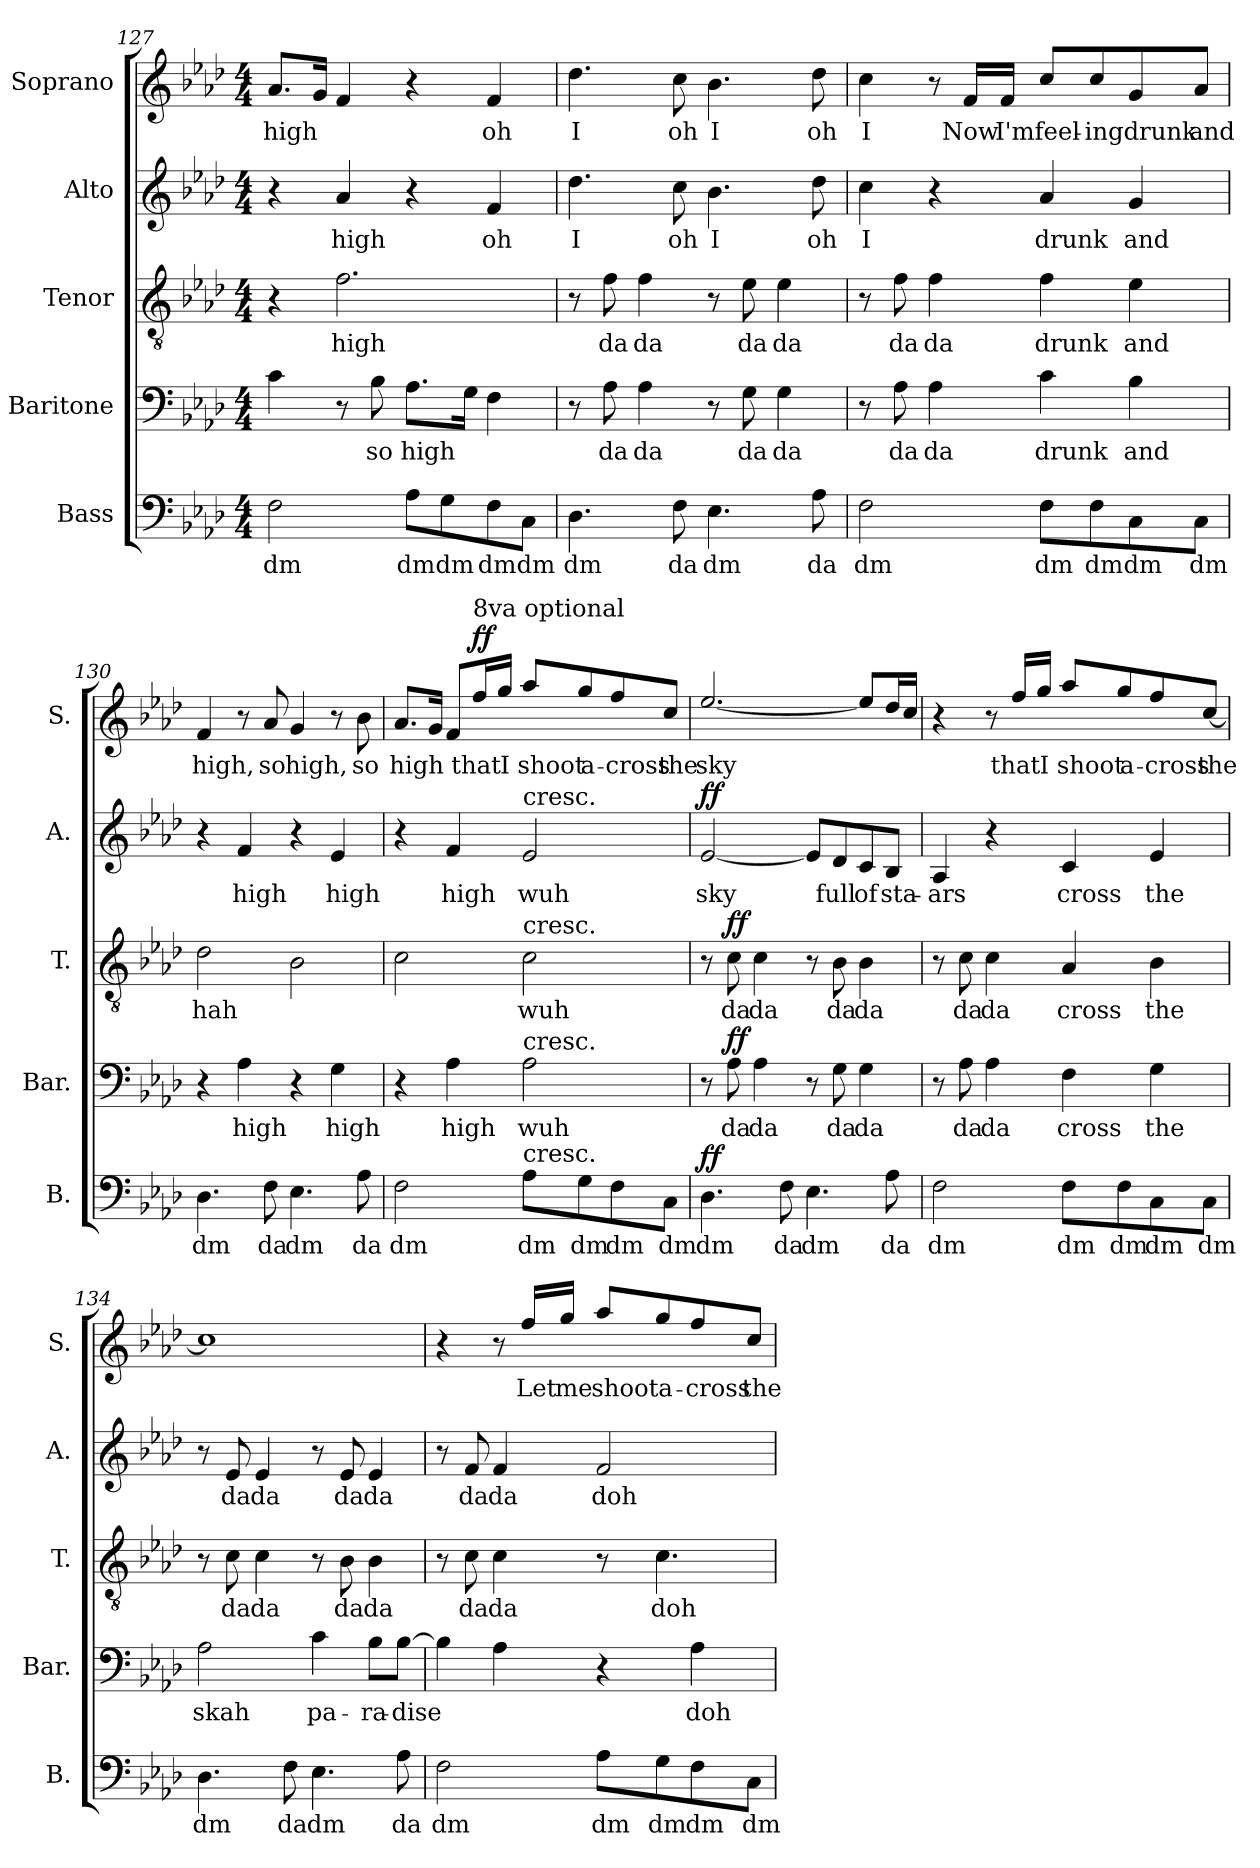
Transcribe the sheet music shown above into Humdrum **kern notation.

**kern	**text	**dynam	**kern	**text	**dynam	**kern	**text	**dynam	**kern	**text	**dynam	**kern	**text	**dynam
*part5	*part5	*part5	*part4	*part4	*part4	*part3	*part3	*part3	*part2	*part2	*part2	*part1	*part1	*part1
*staff5	*staff5	*staff5	*staff4	*staff4	*staff4	*staff3	*staff3	*staff3	*staff2	*staff2	*staff2	*staff1	*staff1	*staff1
*I"Bass	*	*	*I"Baritone	*	*	*I"Tenor	*	*	*I"Alto	*	*	*I"Soprano	*	*
*I'B.	*	*	*I'Bar.	*	*	*I'T.	*	*	*I'A.	*	*	*I'S.	*	*
*clefF4	*	*	*clefF4	*	*	*clefGv2	*	*	*clefG2	*	*	*clefG2	*	*
*k[b-e-a-d-]	*	*	*k[b-e-a-d-]	*	*	*k[b-e-a-d-]	*	*	*k[b-e-a-d-]	*	*	*k[b-e-a-d-]	*	*
*M4/4	*	*	*M4/4	*	*	*M4/4	*	*	*M4/4	*	*	*M4/4	*	*
=127	=127	=127	=127	=127	=127	=127	=127	=127	=127	=127	=127	=127	=127	=127
!	!LO:LY:b	!	!	!	!	!	!	!	!	!	!	!	!LO:LY:b	!
2F\	dm	.	4c\	.	.	4r	.	.	4r	.	.	8.a-/L	high	.
.	.	.	.	.	.	.	.	.	.	.	.	16g/Jk	.	.
!	!	!	!	!	!	!	!LO:LY:b	!	!	!LO:LY:b	!	!	!	!
.	.	.	8r	.	.	2.f\	high	.	4a-/	high	.	4f/	.	.
!	!	!	!	!LO:LY:b	!	!	!	!	!	!	!	!	!	!
.	.	.	8B-\	so	.	.	.	.	.	.	.	.	.	.
!	!LO:LY:b	!	!	!LO:LY:b	!	!	!	!	!	!	!	!	!	!
8A-\L	dm	.	8.A-\L	high	.	.	.	.	4r	.	.	4r	.	.
!	!LO:LY:b	!	!	!	!	!	!	!	!	!	!	!	!	!
8G\	dm	.	.	.	.	.	.	.	.	.	.	.	.	.
.	.	.	16G\Jk	.	.	.	.	.	.	.	.	.	.	.
!	!LO:LY:b	!	!	!	!	!	!	!	!	!LO:LY:b	!	!	!LO:LY:b	!
8F\	dm	.	4F\	.	.	.	.	.	4f/	oh	.	4f/	oh	.
!	!LO:LY:b	!	!	!	!	!	!	!	!	!	!	!	!	!
8C\J	dm	.	.	.	.	.	.	.	.	.	.	.	.	.
=128	=128	=128	=128	=128	=128	=128	=128	=128	=128	=128	=128	=128	=128	=128
!	!LO:LY:b	!	!	!	!	!	!	!	!	!LO:LY:b	!	!	!LO:LY:b	!
4.D-\	dm	.	8r	.	.	8r	.	.	4.dd-\	I	.	4.dd-\	I	.
!	!	!	!	!LO:LY:b	!	!	!LO:LY:b	!	!	!	!	!	!	!
.	.	.	8A-\	da	.	8f\	da	.	.	.	.	.	.	.
!	!	!	!	!LO:LY:b	!	!	!LO:LY:b	!	!	!	!	!	!	!
.	.	.	4A-\	da	.	4f\	da	.	.	.	.	.	.	.
!	!LO:LY:b	!	!	!	!	!	!	!	!	!LO:LY:b	!	!	!LO:LY:b	!
8F\	da	.	.	.	.	.	.	.	8cc\	oh	.	8cc\	oh	.
!	!LO:LY:b	!	!	!	!	!	!	!	!	!LO:LY:b	!	!	!LO:LY:b	!
4.E-\	dm	.	8r	.	.	8r	.	.	4.b-\	I	.	4.b-\	I	.
!	!	!	!	!LO:LY:b	!	!	!LO:LY:b	!	!	!	!	!	!	!
.	.	.	8G\	da	.	8e-\	da	.	.	.	.	.	.	.
!	!	!	!	!LO:LY:b	!	!	!LO:LY:b	!	!	!	!	!	!	!
.	.	.	4G\	da	.	4e-\	da	.	.	.	.	.	.	.
!	!LO:LY:b	!	!	!	!	!	!	!	!	!LO:LY:b	!	!	!LO:LY:b	!
8A-\	da	.	.	.	.	.	.	.	8dd-\	oh	.	8dd-\	oh	.
!!LO:LB:g=z
=129	=129	=129	=129	=129	=129	=129	=129	=129	=129	=129	=129	=129	=129	=129
!	!LO:LY:b	!	!	!	!	!	!	!	!	!LO:LY:b	!	!	!LO:LY:b	!
2F\	dm	.	8r	.	.	8r	.	.	4cc\	I	.	4cc\	I	.
!	!	!	!	!LO:LY:b	!	!	!LO:LY:b	!	!	!	!	!	!	!
.	.	.	8A-\	da	.	8f\	da	.	.	.	.	.	.	.
!	!	!	!	!LO:LY:b	!	!	!LO:LY:b	!	!	!	!	!	!	!
.	.	.	4A-\	da	.	4f\	da	.	4r	.	.	8r	.	.
!	!	!	!	!	!	!	!	!	!	!	!	!	!LO:LY:b	!
.	.	.	.	.	.	.	.	.	.	.	.	16f/LL	Now	.
!	!	!	!	!	!	!	!	!	!	!	!	!	!LO:LY:b	!
.	.	.	.	.	.	.	.	.	.	.	.	16f/JJ	I'm	.
!	!LO:LY:b	!	!	!LO:LY:b	!	!	!LO:LY:b	!	!	!LO:LY:b	!	!	!LO:LY:b	!
8F\L	dm	.	4c\	drunk	.	4f\	drunk	.	4a-/	drunk	.	8cc/L	feel-	.
!	!LO:LY:b	!	!	!	!	!	!	!	!	!	!	!	!LO:LY:b	!
8F\	dm	.	.	.	.	.	.	.	.	.	.	8cc/	-ing	.
!	!LO:LY:b	!	!	!LO:LY:b	!	!	!LO:LY:b	!	!	!LO:LY:b	!	!	!LO:LY:b	!
8C\	dm	.	4B-\	and	.	4e-\	and	.	4g/	and	.	8g/	drunk	.
!	!LO:LY:b	!	!	!	!	!	!	!	!	!	!	!	!LO:LY:b	!
8C\J	dm	.	.	.	.	.	.	.	.	.	.	8a-/J	and	.
=130	=130	=130	=130	=130	=130	=130	=130	=130	=130	=130	=130	=130	=130	=130
!	!LO:LY:b	!	!	!	!	!	!LO:LY:b	!	!	!	!	!	!LO:LY:b	!
4.D-\	dm	.	4r	.	.	2d-\	hah	.	4r	.	.	4f/	high,	.
!	!	!	!	!LO:LY:b	!	!	!	!	!	!LO:LY:b	!	!	!	!
.	.	.	4A-\	high	.	.	.	.	4f/	high	.	8r	.	.
!	!LO:LY:b	!	!	!	!	!	!	!	!	!	!	!	!LO:LY:b	!
8F\	da	.	.	.	.	.	.	.	.	.	.	8a-/	so	.
!	!LO:LY:b	!	!	!	!	!	!	!	!	!	!	!	!LO:LY:b	!
4.E-\	dm	.	4r	.	.	2B-\	.	.	4r	.	.	4g/	high,	.
!	!	!	!	!LO:LY:b	!	!	!	!	!	!LO:LY:b	!	!	!	!
.	.	.	4G\	high	.	.	.	.	4e-/	high	.	8r	.	.
!	!LO:LY:b	!	!	!	!	!	!	!	!	!	!	!	!LO:LY:b	!
8A-\	da	.	.	.	.	.	.	.	.	.	.	8b-\	so	.
=131	=131	=131	=131	=131	=131	=131	=131	=131	=131	=131	=131	=131	=131	=131
!	!LO:LY:b	!	!	!	!	!	!	!	!	!	!	!	!LO:LY:b	!
2F\	dm	.	4r	.	.	2c\	.	.	4r	.	.	8.a-/L	high	.
.	.	.	.	.	.	.	.	.	.	.	.	16g/Jk	.	.
!	!	!	!	!LO:LY:b	!	!	!	!	!	!LO:LY:b	!	!	!	!
.	.	.	4A-\	high	.	.	.	.	4f/	high	.	8f/L	.	.
!	!	!	!	!	!	!	!	!	!	!	!	!LO:TX:a:t=8va optional	!	!
!	!	!	!	!	!	!	!	!	!	!	!	!	!LO:LY:b	!LO:DY:a
.	.	.	.	.	.	.	.	.	.	.	.	16ff/L	that	ff
!	!	!	!	!	!	!	!	!	!	!	!	!	!LO:LY:b	!
.	.	.	.	.	.	.	.	.	.	.	.	16gg/JJ	I	.
!	!	!	!	!	!	!	!	!	!LO:TX:a:t=cresc.	!	!	!	!	!
!	!	!	!	!	!	!LO:TX:a:t=cresc.	!	!	!	!	!	!	!	!
!	!	!	!LO:TX:a:t=cresc.	!	!	!	!	!	!	!	!	!	!	!
!LO:TX:a:t=cresc.	!	!	!	!	!	!	!	!	!	!	!	!	!	!
!	!LO:LY:b	!	!	!LO:LY:b	!	!	!LO:LY:b	!	!	!LO:LY:b	!	!	!LO:LY:b	!
8A-\L	dm	.	2A-\	wuh	.	2c\	wuh	.	2e-/	wuh	.	8aa-/L	shoot	.
!	!LO:LY:b	!	!	!	!	!	!	!	!	!	!	!	!LO:LY:b	!
8G\	dm	.	.	.	.	.	.	.	.	.	.	8gg/	a-	.
!	!LO:LY:b	!	!	!	!	!	!	!	!	!	!	!	!LO:LY:b	!
8F\	dm	.	.	.	.	.	.	.	.	.	.	8ff/	-cross	.
!	!LO:LY:b	!	!	!	!	!	!	!	!	!	!	!	!LO:LY:b	!
8C\J	dm	.	.	.	.	.	.	.	.	.	.	8cc/J	the	.
=132	=132	=132	=132	=132	=132	=132	=132	=132	=132	=132	=132	=132	=132	=132
!	!LO:LY:b	!LO:DY:a	!	!	!	!	!	!	!	!LO:LY:b	!LO:DY:a	!	!LO:LY:b	!
4.D-\	dm	ff	8r	.	.	8r	.	.	[2e-/	sky	ff	[2.ee-/	sky	.
!	!	!	!	!LO:LY:b	!LO:DY:a	!	!LO:LY:b	!LO:DY:a	!	!	!	!	!	!
.	.	.	8A-\	da	ff	8c\	da	ff	.	.	.	.	.	.
!	!	!	!	!LO:LY:b	!	!	!LO:LY:b	!	!	!	!	!	!	!
.	.	.	4A-\	da	.	4c\	da	.	.	.	.	.	.	.
!	!LO:LY:b	!	!	!	!	!	!	!	!	!	!	!	!	!
8F\	da	.	.	.	.	.	.	.	.	.	.	.	.	.
!	!LO:LY:b	!	!	!	!	!	!	!	!	!	!	!	!	!
4.E-\	dm	.	8r	.	.	8r	.	.	8e-/L]	.	.	.	.	.
!	!	!	!	!LO:LY:b	!	!	!LO:LY:b	!	!	!LO:LY:b	!	!	!	!
.	.	.	8G\	da	.	8B-\	da	.	8d-/	full	.	.	.	.
!	!	!	!	!LO:LY:b	!	!	!LO:LY:b	!	!	!LO:LY:b	!	!	!	!
.	.	.	4G\	da	.	4B-\	da	.	8c/	of	.	8ee-/L]	.	.
!	!LO:LY:b	!	!	!	!	!	!	!	!	!LO:LY:b	!	!	!	!
8A-\	da	.	.	.	.	.	.	.	8B-/J	sta-	.	16dd-/L	.	.
.	.	.	.	.	.	.	.	.	.	.	.	16cc/JJ	.	.
=133	=133	=133	=133	=133	=133	=133	=133	=133	=133	=133	=133	=133	=133	=133
!	!LO:LY:b	!	!	!	!	!	!	!	!	!LO:LY:b	!	!	!	!
2F\	dm	.	8r	.	.	8r	.	.	4A-/	-ars	.	4r	.	.
!	!	!	!	!LO:LY:b	!	!	!LO:LY:b	!	!	!	!	!	!	!
.	.	.	8A-\	da	.	8c\	da	.	.	.	.	.	.	.
!	!	!	!	!LO:LY:b	!	!	!LO:LY:b	!	!	!	!	!	!	!
.	.	.	4A-\	da	.	4c\	da	.	4r	.	.	8r	.	.
!	!	!	!	!	!	!	!	!	!	!	!	!	!LO:LY:b	!
.	.	.	.	.	.	.	.	.	.	.	.	16ff/LL	that	.
!	!	!	!	!	!	!	!	!	!	!	!	!	!LO:LY:b	!
.	.	.	.	.	.	.	.	.	.	.	.	16gg/JJ	I	.
!	!LO:LY:b	!	!	!LO:LY:b	!	!	!LO:LY:b	!	!	!LO:LY:b	!	!	!LO:LY:b	!
8F\L	dm	.	4F\	cross	.	4A-/	cross	.	4c/	cross	.	8aa-/L	shoot	.
!	!LO:LY:b	!	!	!	!	!	!	!	!	!	!	!	!LO:LY:b	!
8F\	dm	.	.	.	.	.	.	.	.	.	.	8gg/	a-	.
!	!LO:LY:b	!	!	!LO:LY:b	!	!	!LO:LY:b	!	!	!LO:LY:b	!	!	!LO:LY:b	!
8C\	dm	.	4G\	the	.	4B-\	the	.	4e-/	the	.	8ff/	-cross	.
!	!LO:LY:b	!	!	!	!	!	!	!	!	!	!	!	!LO:LY:b	!
8C\J	dm	.	.	.	.	.	.	.	.	.	.	[8cc/J	the	.
!!LO:PB:g=z
=134	=134	=134	=134	=134	=134	=134	=134	=134	=134	=134	=134	=134	=134	=134
!	!LO:LY:b	!	!	!LO:LY:b	!	!	!	!	!	!	!	!	!	!
4.D-\	dm	.	2A-\	skah	.	8r	.	.	8r	.	.	1cc]	.	.
!	!	!	!	!	!	!	!LO:LY:b	!	!	!LO:LY:b	!	!	!	!
.	.	.	.	.	.	8c\	da	.	8e-/	da	.	.	.	.
!	!	!	!	!	!	!	!LO:LY:b	!	!	!LO:LY:b	!	!	!	!
.	.	.	.	.	.	4c\	da	.	4e-/	da	.	.	.	.
!	!LO:LY:b	!	!	!	!	!	!	!	!	!	!	!	!	!
8F\	da	.	.	.	.	.	.	.	.	.	.	.	.	.
!	!LO:LY:b	!	!	!LO:LY:b	!	!	!	!	!	!	!	!	!	!
4.E-\	dm	.	4c\	pa-	.	8r	.	.	8r	.	.	.	.	.
!	!	!	!	!	!	!	!LO:LY:b	!	!	!LO:LY:b	!	!	!	!
.	.	.	.	.	.	8B-\	da	.	8e-/	da	.	.	.	.
!	!	!	!	!LO:LY:b	!	!	!LO:LY:b	!	!	!LO:LY:b	!	!	!	!
.	.	.	8B-\L	-ra-	.	4B-\	da	.	4e-/	da	.	.	.	.
!	!LO:LY:b	!	!	!LO:LY:b	!	!	!	!	!	!	!	!	!	!
8A-\	da	.	[8B-\J	-dise	.	.	.	.	.	.	.	.	.	.
=135	=135	=135	=135	=135	=135	=135	=135	=135	=135	=135	=135	=135	=135	=135
!	!LO:LY:b	!	!	!	!	!	!	!	!	!	!	!	!	!
2F\	dm	.	4B-\]	.	.	8r	.	.	8r	.	.	4r	.	.
!	!	!	!	!	!	!	!LO:LY:b	!	!	!LO:LY:b	!	!	!	!
.	.	.	.	.	.	8c\	da	.	8f/	da	.	.	.	.
!	!	!	!	!	!	!	!LO:LY:b	!	!	!LO:LY:b	!	!	!	!
.	.	.	4A-\	.	.	4c\	da	.	4f/	da	.	8r	.	.
!	!	!	!	!	!	!	!	!	!	!	!	!	!LO:LY:b	!
.	.	.	.	.	.	.	.	.	.	.	.	16ff/LL	Let	.
!	!	!	!	!	!	!	!	!	!	!	!	!	!LO:LY:b	!
.	.	.	.	.	.	.	.	.	.	.	.	16gg/JJ	me	.
!	!LO:LY:b	!	!	!	!	!	!	!	!	!LO:LY:b	!	!	!LO:LY:b	!
8A-\L	dm	.	4r	.	.	8r	.	.	2f/	doh	.	8aa-/L	shoot	.
!	!LO:LY:b	!	!	!	!	!	!LO:LY:b	!	!	!	!	!	!LO:LY:b	!
8G\	dm	.	.	.	.	4.c\	doh	.	.	.	.	8gg/	a-	.
!	!LO:LY:b	!	!	!LO:LY:b	!	!	!	!	!	!	!	!	!LO:LY:b	!
8F\	dm	.	4A-\	doh	.	.	.	.	.	.	.	8ff/	-cross	.
!	!LO:LY:b	!	!	!	!	!	!	!	!	!	!	!	!LO:LY:b	!
8C\J	dm	.	.	.	.	.	.	.	.	.	.	8cc/J	the	.
=	=	=	=	=	=	=	=	=	=	=	=	=	=	=
*-	*-	*-	*-	*-	*-	*-	*-	*-	*-	*-	*-	*-	*-	*-
